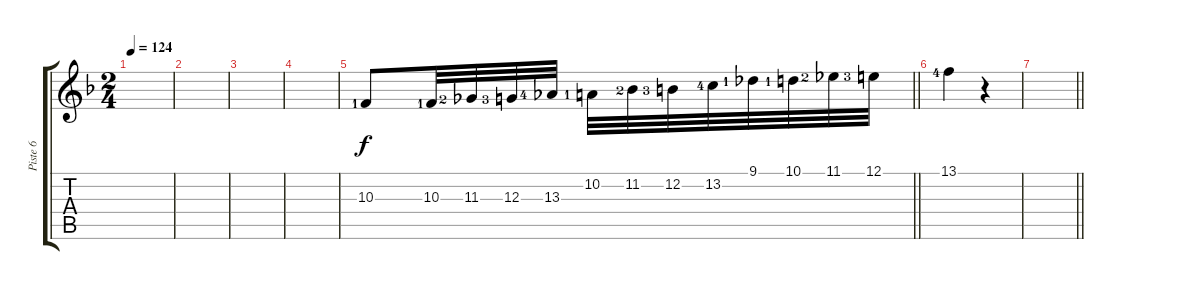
\track ("Piste 6" "Piste 6") {instrument shakuhachi}
\staff {score tabs}
\tuning (E4 B3 G3 D3 A2 E2) {hide}
\ts (2 4)
\tempo 124
\clef g2
\ks dminor
|
|
|
|
\barLineRight lightlight
10.3{lf 2}.8{volume 10 balance 4 instrument shakuhachi} 10.3{lf 2}.32 11.3{lf 3}.32 12.3{lf 4}.32 13.3{lf 5}.32 10.2{lf 2}.32 11.2{lf 3}.32 12.2{lf 4}.32 13.2{lf 5}.32 9.1{lf 2}.32 10.1{lf 2}.32 11.1{lf 3}.32 12.1{lf 4}.32 |
13.1{lf 5}.4 r.4 |
\barLineRight lightlight
